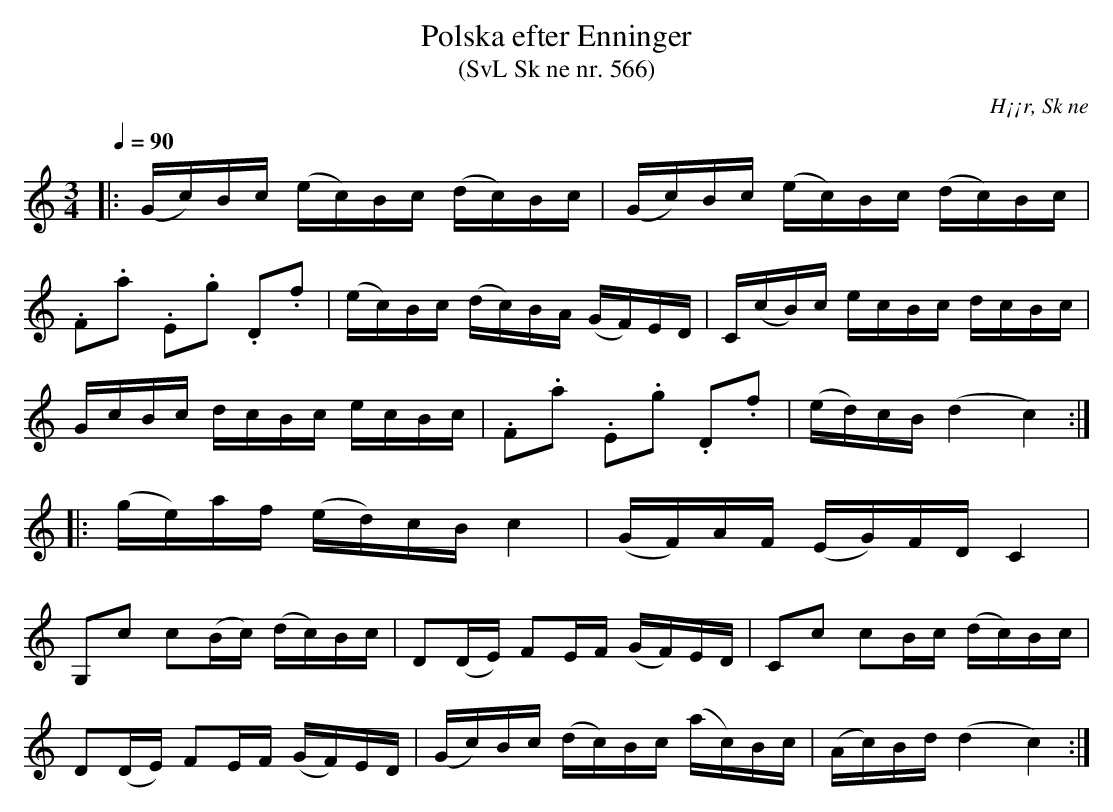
X:1
T:Polska efter Enninger
T:(SvL Sk ne nr. 566)
O:H¡¡r, Sk ne
M:3/4
L:1/16
Q:1/4=90
K:C
|: (Gc)Bc (ec)Bc (dc)Bc | (Gc)Bc (ec)Bc (dc)Bc |
.F2.a2 .E2.g2 .D2.f2 | (ec)Bc (dc)BA (GF)ED | C(cB)c ecBc dcBc |
GcBc dcBc ecBc | .F2.a2 .E2.g2 .D2.f2 | (ed)cB (d4 c4) :|
|: (ge)af (ed)cB c4 | (GF)AF (EG)FD C4 |
G,2c2 c2(Bc) (dc)Bc | D2(DE) F2EF (GF)ED | C2c2 c2Bc (dc)Bc |
D2(DE) F2EF (GF)ED | (Gc)Bc (dc)Bc (ac)Bc | (Ac)Bd (d4 c4):|
